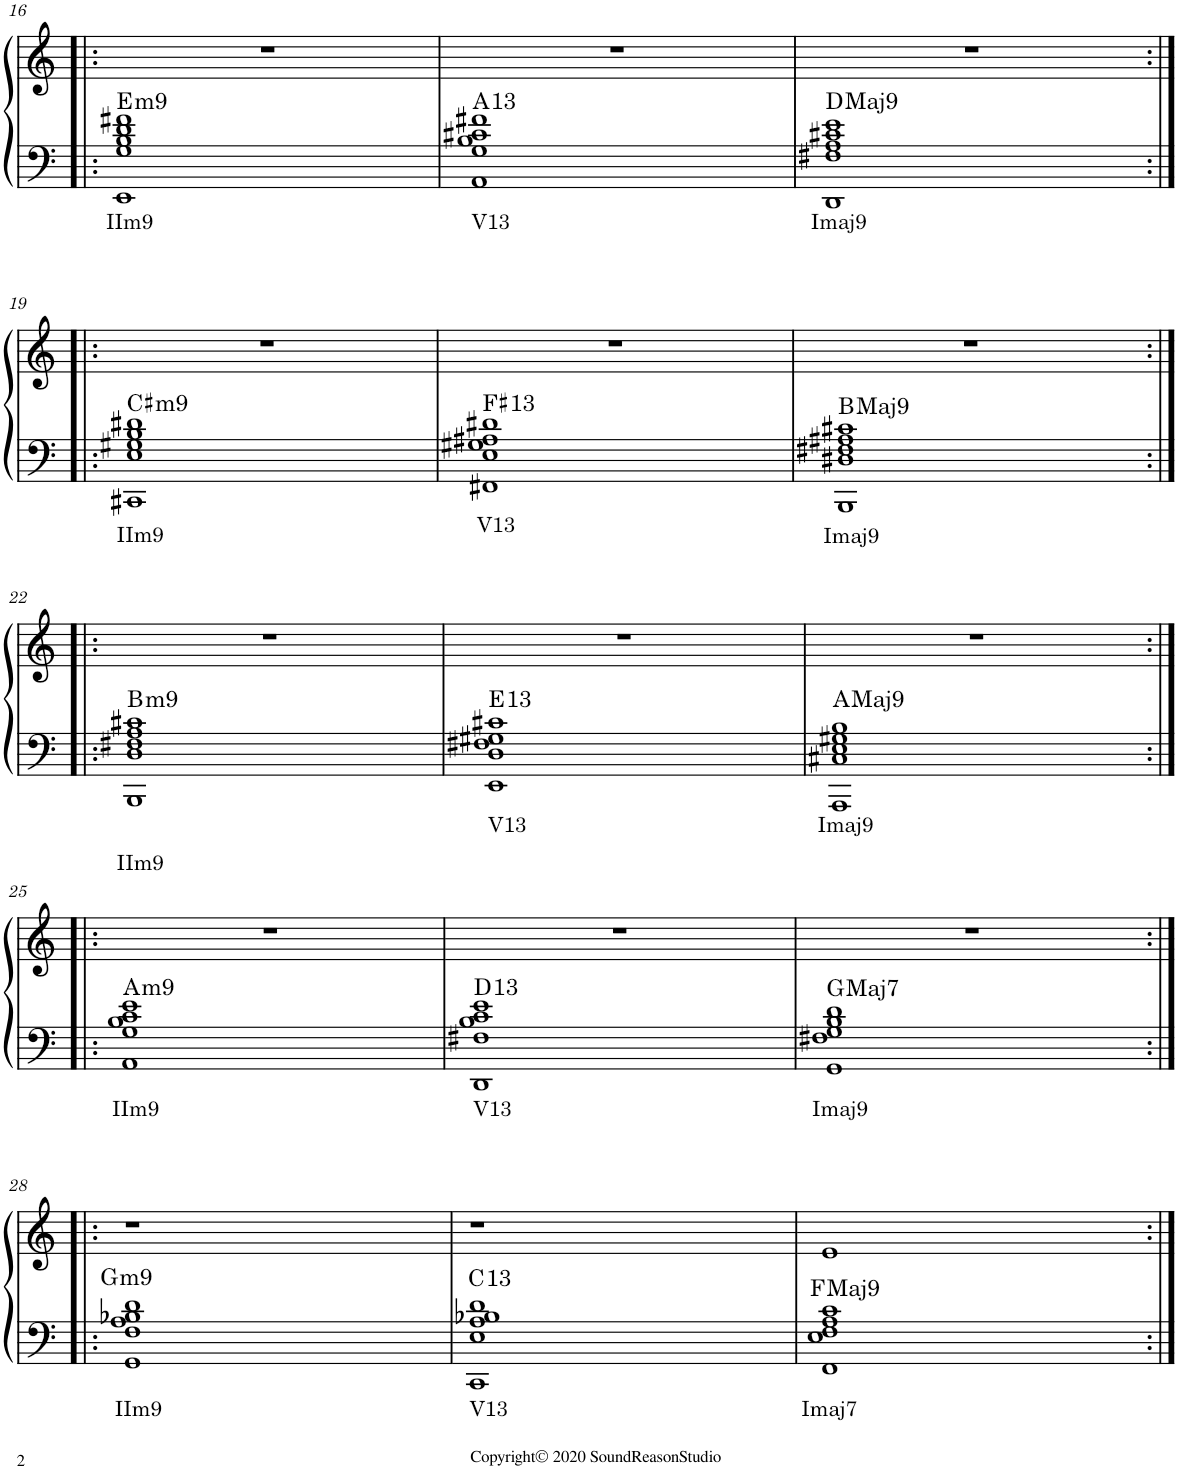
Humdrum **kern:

**kern	**text	**kern	**harte
*part1	*part1	*part1	*part1
*staff2	*staff2	*staff1	*
*I"Piano	*	*	*
*I'Pno.	*	*	*
!!LO:PB:g=z
*clefF4	*	*clefG2	*
*k[]	*	*k[]	*
*M4/4	*	*M4/4	*
=16!|:	=16!|:	=16!|:	=16!|:
!	!LO:LY:b	!	!LO:H:kt=m9
1EE 1G 1B 1d 1f#X	IIm9	1r	E:min9
=17	=17	=17	=17
!	!LO:LY:b	!	!LO:H:kt=13
1AA 1G 1B 1c#X 1f#X	V13	1r	A:9(11,13)
=18	=18	=18	=18
!	!LO:LY:b	!	!LO:H:kt=Maj9
1DD 1F#X 1A 1c#X 1e	Imaj9	1r	D:maj9
!!LO:LB:g=z
=19:|!|:	=19:|!|:	=19:|!|:	=19:|!|:
!	!LO:LY:b	!	!LO:H:kt=m9
1CC#X 1E 1G#X 1B 1d#X	IIm9	1r	C#:min9
=20	=20	=20	=20
!	!LO:LY:b	!	!LO:H:kt=13
1FF#X 1E 1G#X 1A#X 1d#X	V13	1r	F#:9(11,13)
=21	=21	=21	=21
!	!LO:LY:b	!	!LO:H:kt=Maj9
1BBB 1D#X 1F#X 1A#X 1c#X	Imaj9	1r	B:maj9
!!LO:LB:g=z
=22:|!|:	=22:|!|:	=22:|!|:	=22:|!|:
!	!LO:LY:b	!	!LO:H:kt=m9
1BBB 1D 1F#X 1A 1c#X	IIm9	1r	B:min9
=23	=23	=23	=23
!	!LO:LY:b	!	!LO:H:kt=13
1EE 1D 1F#X 1G#X 1c#X	V13	1r	E:9(11,13)
=24	=24	=24	=24
!	!LO:LY:b	!	!LO:H:kt=Maj9
1AAA 1C#X 1E 1G#X 1B	Imaj9	1r	A:maj9
!!LO:LB:g=z
=25:|!|:	=25:|!|:	=25:|!|:	=25:|!|:
!	!LO:LY:b	!	!LO:H:kt=m9
1AA 1G 1B 1c 1e	IIm9	1r	A:min9
=26	=26	=26	=26
!	!LO:LY:b	!	!LO:H:kt=13
1DD 1F#X 1B 1c 1e	V13	1r	D:9(11,13)
=27	=27	=27	=27
!	!LO:LY:b	!	!LO:H:kt=Maj7
1GG 1F#X 1G 1B 1d	Imaj9	1r	G:maj7
!!LO:LB:g=z
=28:|!|:	=28:|!|:	=28:|!|:	=28:|!|:
!	!LO:LY:b	!	!LO:H:kt=m9
1GG 1F 1A 1B-X 1d	IIm9	1r	G:min9
=29	=29	=29	=29
!	!LO:LY:b	!	!LO:H:kt=13
1CC 1E 1A 1B-X 1d	V13	1r	C:9(11,13)
=30	=30	=30	=30
!	!LO:LY:b	!	!LO:H:kt=Maj9
1FF 1E 1F 1A 1c	Imaj7	1e	F:maj9
=:|!	=:|!	=:|!	=:|!
*-	*-	*-	*-
